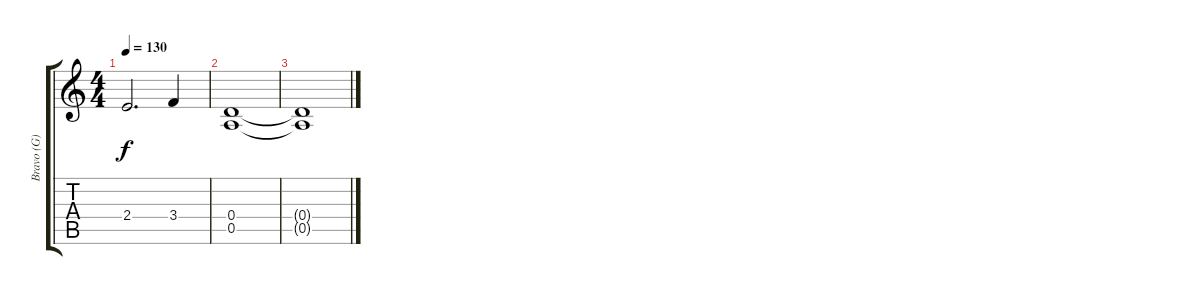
\track ("Bravo (G)" "Bravo (G)") {instrument distortionguitar}
\staff {score tabs}
\tuning (E4 B3 G3 D3 A2 D2) {hide}
\ts (4 4)
\tempo 130
\clef g2
\ks c
2.4.2{d dy f} 3.4.4 |
(0.4 0.5).1 |
(0.4{t} 0.5{t}).1
